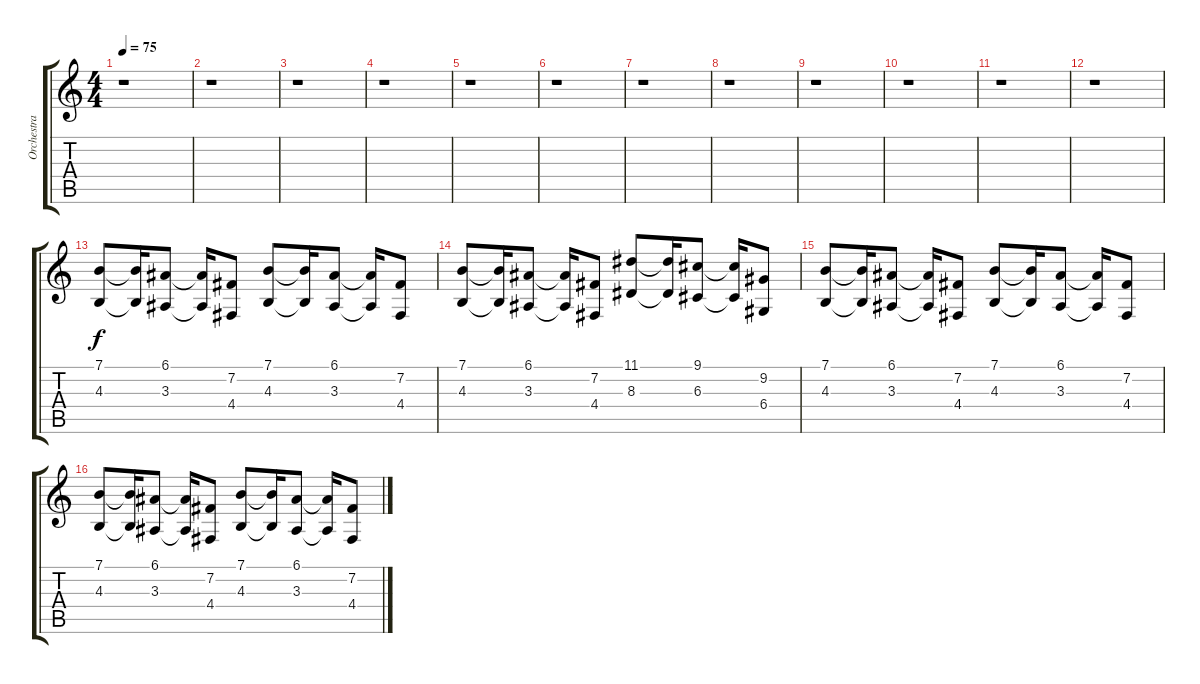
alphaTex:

\track ("Orchestra 1" "Orchestra ") {instrument stringensemble1}
\staff {score tabs}
\tuning (E4 B3 G3 D3 A2 E2) {hide}
\ts (4 4)
\tempo 75
\clef g2
\ks c
r.1{dy f} |
r.1 |
r.1 |
r.1 |
r.1 |
r.1 |
r.1 |
r.1 |
r.1 |
r.1 |
r.1 |
r.1 |
(7.1 4.3).8 (7.1{t} 4.3{t}).16 (6.1 3.3).8 (6.1{t} 3.3{t}).16 (7.2 4.4).8 (7.1 4.3).8 (7.1{t} 4.3{t}).16 (6.1 3.3).8 (6.1{t} 3.3{t}).16 (7.2 4.4).8 |
(7.1 4.3).8 (7.1{t} 4.3{t}).16 (6.1 3.3).8 (6.1{t} 3.3{t}).16 (7.2 4.4).8 (11.1 8.3).8 (11.1{t} 8.3{t}).16 (9.1 6.3).8 (9.1{t} 6.3{t}).16 (9.2 6.4).8 |
(7.1 4.3).8 (7.1{t} 4.3{t}).16 (6.1 3.3).8 (6.1{t} 3.3{t}).16 (7.2 4.4).8 (7.1 4.3).8 (7.1{t} 4.3{t}).16 (6.1 3.3).8 (6.1{t} 3.3{t}).16 (7.2 4.4).8 |
(7.1 4.3).8 (7.1{t} 4.3{t}).16 (6.1 3.3).8 (6.1{t} 3.3{t}).16 (7.2 4.4).8 (7.1 4.3).8 (7.1{t} 4.3{t}).16 (6.1 3.3).8 (6.1{t} 3.3{t}).16 (7.2 4.4).8
